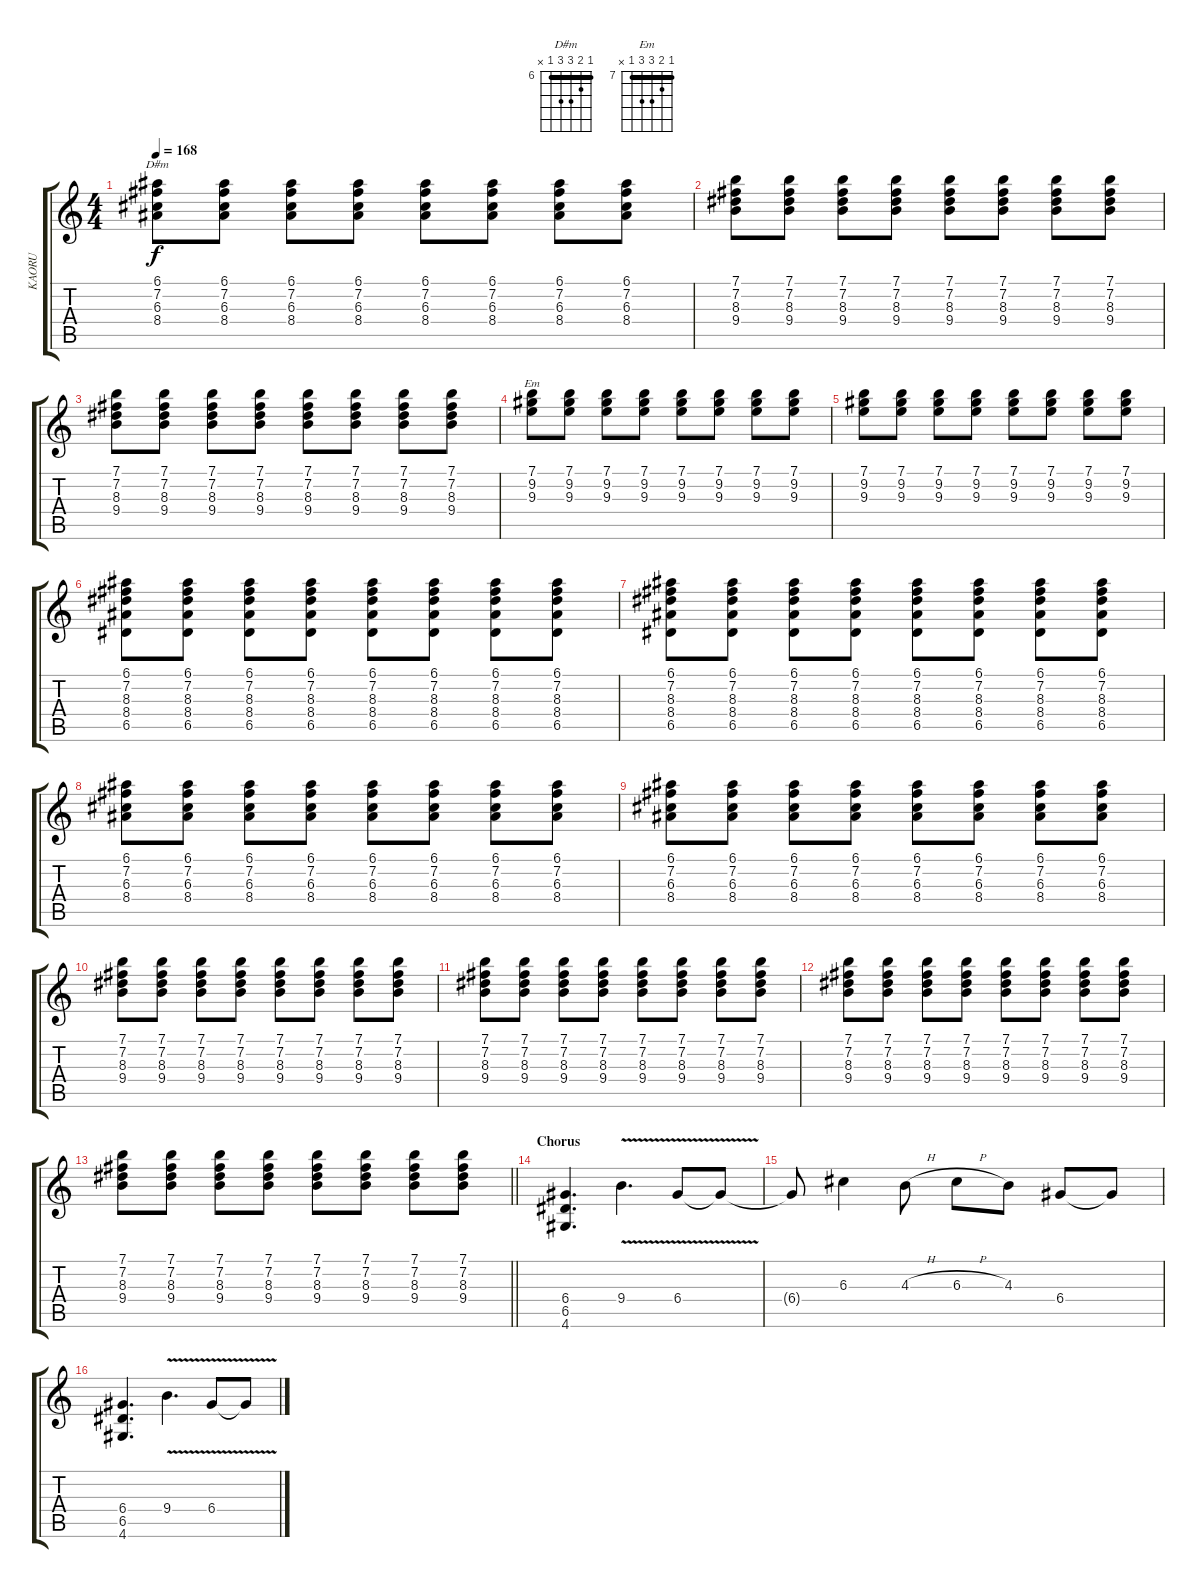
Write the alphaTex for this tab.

\track ("KAORU" "KAORU") {instrument overdrivenguitar}
\staff {score tabs}
\tuning (E4 B3 G3 D3 A2 E2) {hide}
\chord ("D#m" 6 7 8 8 6 x) {firstfret 6 barre 6}
\chord ("Em" 7 8 9 9 7 x) {firstfret 7 barre 7}
\ts (4 4)
\tempo 168
\clef g2
\ks c
(6.1 7.2 6.3 8.4).8{ch "D#m" dy f} (6.1 7.2 6.3 8.4).8 (6.1 7.2 6.3 8.4).8 (6.1 7.2 6.3 8.4).8 (6.1 7.2 6.3 8.4).8 (6.1 7.2 6.3 8.4).8 (6.1 7.2 6.3 8.4).8 (6.1 7.2 6.3 8.4).8 |
(7.1 7.2 8.3 9.4).8 (7.1 7.2 8.3 9.4).8 (7.1 7.2 8.3 9.4).8 (7.1 7.2 8.3 9.4).8 (7.1 7.2 8.3 9.4).8 (7.1 7.2 8.3 9.4).8 (7.1 7.2 8.3 9.4).8 (7.1 7.2 8.3 9.4).8 |
(7.1 7.2 8.3 9.4).8 (7.1 7.2 8.3 9.4).8 (7.1 7.2 8.3 9.4).8 (7.1 7.2 8.3 9.4).8 (7.1 7.2 8.3 9.4).8 (7.1 7.2 8.3 9.4).8 (7.1 7.2 8.3 9.4).8 (7.1 7.2 8.3 9.4).8 |
(7.1 9.2 9.3).8{ch "Em"} (7.1 9.2 9.3).8 (7.1 9.2 9.3).8 (7.1 9.2 9.3).8 (7.1 9.2 9.3).8 (7.1 9.2 9.3).8 (7.1 9.2 9.3).8 (7.1 9.2 9.3).8 |
(7.1 9.2 9.3).8 (7.1 9.2 9.3).8 (7.1 9.2 9.3).8 (7.1 9.2 9.3).8 (7.1 9.2 9.3).8 (7.1 9.2 9.3).8 (7.1 9.2 9.3).8 (7.1 9.2 9.3).8 |
(6.1 7.2 8.3 8.4 6.5).8 (6.1 7.2 8.3 8.4 6.5).8 (6.1 7.2 8.3 8.4 6.5).8 (6.1 7.2 8.3 8.4 6.5).8 (6.1 7.2 8.3 8.4 6.5).8 (6.1 7.2 8.3 8.4 6.5).8 (6.1 7.2 8.3 8.4 6.5).8 (6.1 7.2 8.3 8.4 6.5).8 |
(6.1 7.2 8.3 8.4 6.5).8 (6.1 7.2 8.3 8.4 6.5).8 (6.1 7.2 8.3 8.4 6.5).8 (6.1 7.2 8.3 8.4 6.5).8 (6.1 7.2 8.3 8.4 6.5).8 (6.1 7.2 8.3 8.4 6.5).8 (6.1 7.2 8.3 8.4 6.5).8 (6.1 7.2 8.3 8.4 6.5).8 |
(6.1 7.2 6.3 8.4).8 (6.1 7.2 6.3 8.4).8 (6.1 7.2 6.3 8.4).8 (6.1 7.2 6.3 8.4).8 (6.1 7.2 6.3 8.4).8 (6.1 7.2 6.3 8.4).8 (6.1 7.2 6.3 8.4).8 (6.1 7.2 6.3 8.4).8 |
(6.1 7.2 6.3 8.4).8 (6.1 7.2 6.3 8.4).8 (6.1 7.2 6.3 8.4).8 (6.1 7.2 6.3 8.4).8 (6.1 7.2 6.3 8.4).8 (6.1 7.2 6.3 8.4).8 (6.1 7.2 6.3 8.4).8 (6.1 7.2 6.3 8.4).8 |
(7.1 7.2 8.3 9.4).8 (7.1 7.2 8.3 9.4).8 (7.1 7.2 8.3 9.4).8 (7.1 7.2 8.3 9.4).8 (7.1 7.2 8.3 9.4).8 (7.1 7.2 8.3 9.4).8 (7.1 7.2 8.3 9.4).8 (7.1 7.2 8.3 9.4).8 |
(7.1 7.2 8.3 9.4).8 (7.1 7.2 8.3 9.4).8 (7.1 7.2 8.3 9.4).8 (7.1 7.2 8.3 9.4).8 (7.1 7.2 8.3 9.4).8 (7.1 7.2 8.3 9.4).8 (7.1 7.2 8.3 9.4).8 (7.1 7.2 8.3 9.4).8 |
(7.1 7.2 8.3 9.4).8 (7.1 7.2 8.3 9.4).8 (7.1 7.2 8.3 9.4).8 (7.1 7.2 8.3 9.4).8 (7.1 7.2 8.3 9.4).8 (7.1 7.2 8.3 9.4).8 (7.1 7.2 8.3 9.4).8 (7.1 7.2 8.3 9.4).8 |
\barLineRight lightlight
(7.1 7.2 8.3 9.4).8 (7.1 7.2 8.3 9.4).8 (7.1 7.2 8.3 9.4).8 (7.1 7.2 8.3 9.4).8 (7.1 7.2 8.3 9.4).8 (7.1 7.2 8.3 9.4).8 (7.1 7.2 8.3 9.4).8 (7.1 7.2 8.3 9.4).8 |
\section ("" "Chorus")
(6.4 6.5 4.6).4{d volume 10} 9.4{v}.4{d} 6.4{v}.8 6.4{t}.8 |
6.4{t}.8 6.3.4 4.3{h}.8 6.3{h}.8 4.3.8 6.4.8 6.4{t}.8 |
(6.4 6.5 4.6).4{d} 9.4{v}.4{d} 6.4{v}.8 6.4{t}.8
